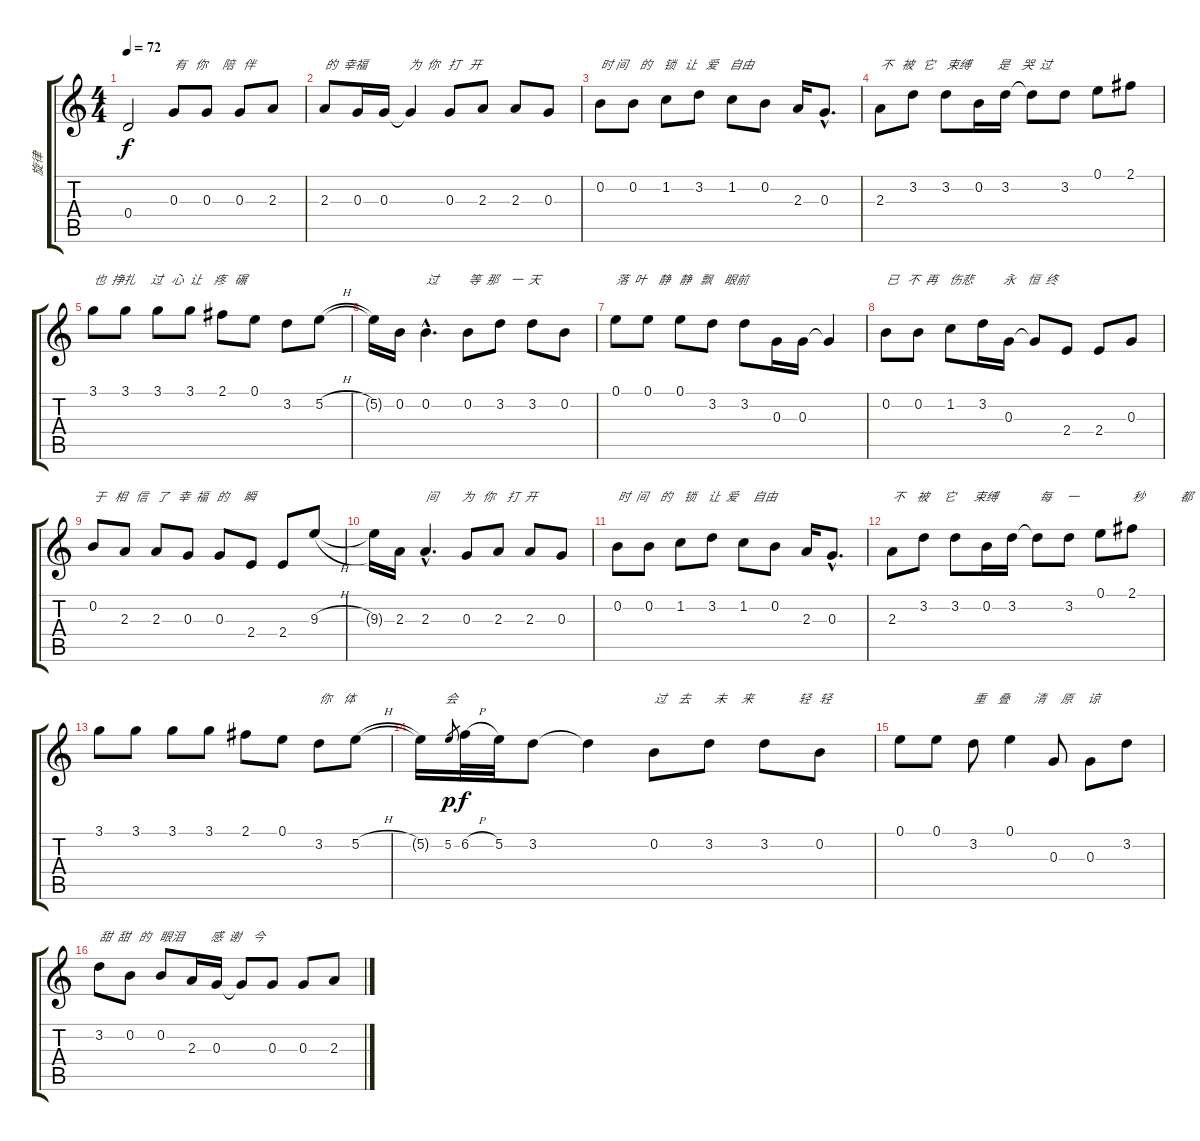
\track ("旋律" "旋律") {instrument acousticguitarsteel}
\staff {score tabs}
\tuning (E4 B3 G3 D3 A2 E2) {hide}
\ts (4 4)
\tempo 72
\clef g2
\ks c
0.4.2{dy f} 0.3.8{txt "有   你     陪   伴"} 0.3.8 0.3.8 2.3.8 |
2.3.8{txt "的  幸福              为  你   打   开"} 0.3.16 0.3.16 0.3{t}.4 0.3.8 2.3.8 2.3.8 0.3.8 |
0.2.8{txt "时 间    的    锁   让   爱    自由"} 0.2.8 1.2.8 3.2.8 1.2.8 0.2.8 2.3.16 0.3{hac}.8{d} |
2.3.8{txt "不   被   它    束缚         是    哭  过"} 3.2.8 3.2.8 0.2.16 3.2.16 3.2{t}.8 3.2.8 0.1.8 2.1.8 |
3.1.8{txt "也  挣扎     过   心  让    疼   碾"} 3.1.8 3.1.8 3.1.8 2.1.8 0.1.8 3.2.8 5.2{h}.8 |
5.2{t}.16 0.2.16 0.2{hac}.4{d txt "过          等  那    一  天"} 0.2.8 3.2.8 3.2.8 0.2.8 |
0.1.8{txt "落  叶    静   静   飘    眼前"} 0.1.8 0.1.8 3.2.8 3.2.8 0.3.16 0.3.16 0.3{t}.4 |
0.2.8{txt "已   不  再    伤悲          永    恒  终"} 0.2.8 1.2.8 3.2.16 0.3.16 0.3{t}.8 2.4.8 2.4.8 0.3.8 |
0.2.8{txt "于   相   信   了   幸  福   的     瞬"} 2.3.8 2.3.8 0.3.8 0.3.8 2.4.8 2.4.8 9.3{h}.8 |
9.3{t}.16 2.3.16 2.3{hac}.4{d txt "间        为   你    打  开"} 0.3.8 2.3.8 2.3.8 0.3.8 |
0.2.8{txt "时  间    的    锁    让  爱     自由"} 0.2.8 1.2.8 3.2.8 1.2.8 0.2.8 2.3.16 0.3{hac}.8{d} |
2.3.8{txt "不    被     它      束缚              每     一"} 3.2.8 3.2.8 0.2.16 3.2.16 3.2{t}.8 3.2.8 0.1.8 2.1.8{txt "秒            都    不      后   悔      我     陪"} |
3.1.8 3.1.8 3.1.8 3.1.8 2.1.8 0.1.8 3.2.8{txt "你    体                              会"} 5.2{h}.8 |
5.2{t}.16 5.2.8{gr dy p} 6.2{h}.32{dy f} 5.2.32 3.2.8 3.2{t}.4 0.2.8{txt "过    去        未     来               轻   轻"} 3.2.8 3.2.8 0.2.8 |
0.1.8 0.1.8 3.2.8{txt "重    叠        清     原     谅"} 0.1.4 0.3.8 0.3.8 3.2.8 |
3.2.8{txt "甜  甜   的   眼泪         感  谢    今"} 0.2.8 0.2.8 2.3.16 0.3.16 0.3{t}.8 0.3.8 0.3.8 2.3.8
